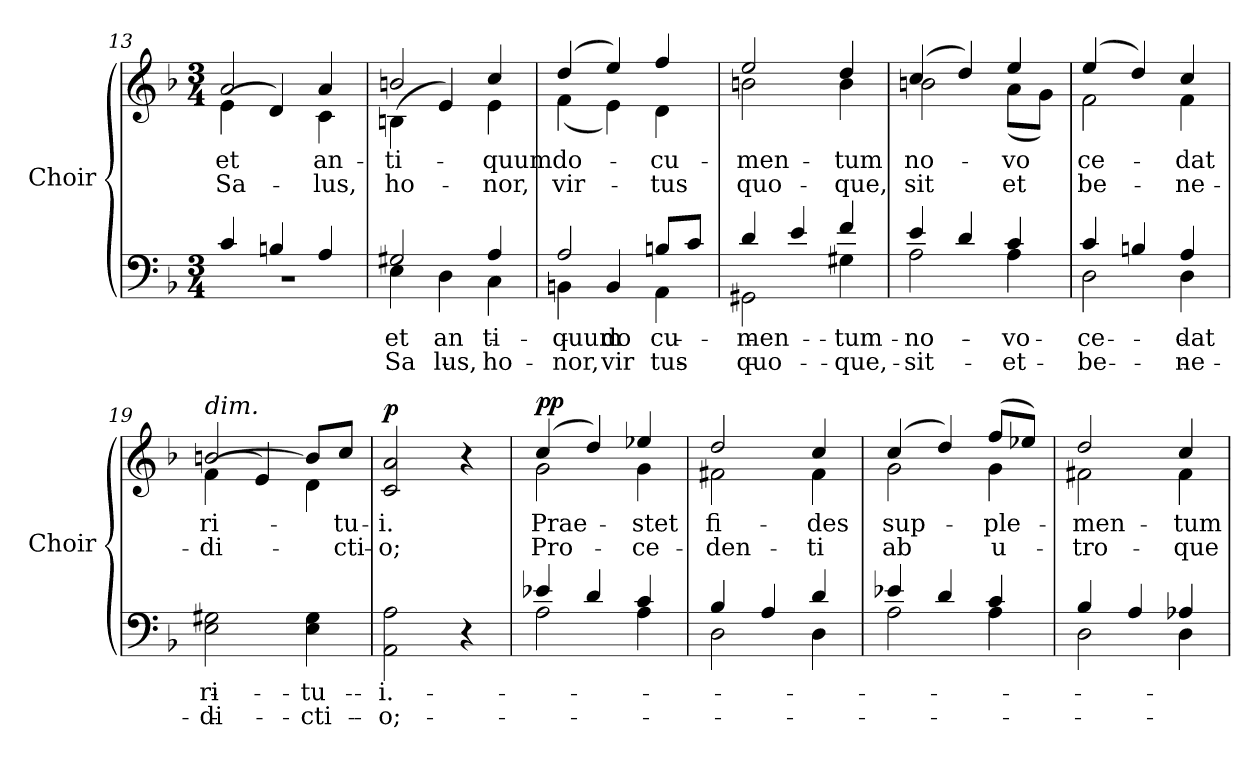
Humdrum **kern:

**kern	**text	**text	**kern	**text	**text	**dynam
*part1	*part1	*part1	*part1	*part1	*part1	*part1
*staff2	*staff2	*staff2	*staff1	*staff1	*staff1	*staff1/2
*I"Choir	*	*	*	*	*	*
*I'Choir	*	*	*	*	*	*
*clefF4	*	*	*clefG2	*	*	*
*k[b-]	*	*	*k[b-]	*	*	*
*F:	*	*	*F:	*	*	*
*M3/4	*	*	*M3/4	*	*	*
=13	=13	=13	=13	=13	=13	=13
*^	*	*	*	*	*	*
!	!LO:N:vis=1	!	!	!	!	!	!
!	!	!	!	!LO:TX:a:i:t=cresc. poco a poco	!	!	!
!	!	!	!	!	!LO:LY:b:color=#000000	!LO:LY:b:color=#000000	!
*	*	*	*	*^	*	*	*
4ci/	2.r	.	.	2ai/	(4ei\	et	Sa-	.
4Bni/	.	.	.	.	4di/)	.	.	.
!	!	!	!	!	!	!LO:LY:b:color=#000000	!LO:LY:b:color=#000000	!
4Ai/	.	.	.	4ai/	4ci\	an-	-lus,	.
=14	=14	=14	=14	=14	=14	=14	=14	=14
!	!	!LO:LY:b:color=#000000	!LO:LY:b:color=#000000	!	!	!	!	!
!	!	!	!	!	!	!LO:LY:b:color=#000000	!LO:LY:b:color=#000000	!
2G#Xi/	4Ei\	et	Sa-	2bni/	(4Bni\	-ti-	ho-	.
!	!	!LO:LY:b:color=#000000	!LO:LY:b:color=#000000	!	!	!	!	!
.	4Di\	an-	-lus,	.	4ei/)	.	.	.
!	!	!LO:LY:b:color=#000000	!LO:LY:b:color=#000000	!	!	!	!	!
!	!	!	!	!	!	!LO:LY:b:color=#000000	!LO:LY:b:color=#000000	!
4Ai/	4Ci\	-ti-	ho-	4cci/	4ei\	-quum	-nor,	.
=15	=15	=15	=15	=15	=15	=15	=15	=15
!	!	!LO:LY:b:color=#000000	!LO:LY:b:color=#000000	!	!	!	!	!
!	!	!	!	!	!	!LO:LY:b:color=#000000	!LO:LY:b:color=#000000	!
2Ai/	4BBni\	-quum	-nor,	(4ddi/	(4fi\	do-	vir-	.
!	!	!LO:LY:b:color=#000000	!LO:LY:b:color=#000000	!	!	!	!	!
.	4BBi/	do-	vir-	4eei/)	4ei\)	.	.	.
!	!	!LO:LY:b:color=#000000	!LO:LY:b:color=#000000	!	!	!	!	!
!	!	!	!	!	!	!LO:LY:b:color=#000000	!LO:LY:b:color=#000000	!
8Bni/L	4AAi\	-cu-	-tus	4ffi/	4di\	-cu-	-tus	.
8ci/J	.	.	.	.	.	.	.	.
=16	=16	=16	=16	=16	=16	=16	=16	=16
!	!	!LO:LY:b:color=#000000	!LO:LY:b:color=#000000	!	!	!	!	!
!	!	!	!	!	!	!LO:LY:b:color=#000000	!LO:LY:b:color=#000000	!
4di/	2GG#Xi\	-men-	quo-	2eei/	2bni\	-men-	quo-	.
4ei/	.	.	.	.	.	.	.	.
!	!	!LO:LY:b:color=#000000	!LO:LY:b:color=#000000	!	!	!	!	!
!	!	!	!	!	!	!LO:LY:b:color=#000000	!LO:LY:b:color=#000000	!
4fi/	4G#Xi\	-tum	-que,	4ddi/	4bi\	-tum	-que,	.
=17	=17	=17	=17	=17	=17	=17	=17	=17
!	!	!LO:LY:b:color=#000000	!LO:LY:b:color=#000000	!	!	!	!	!
!	!	!	!	!	!	!LO:LY:b:color=#000000	!LO:LY:b:color=#000000	!
4ei/	2Ai\	no-	sit	(4cci/	2bni\	no-	sit	.
4di/	.	.	.	4ddi/)	.	.	.	.
!	!	!LO:LY:b:color=#000000	!LO:LY:b:color=#000000	!	!	!	!	!
!	!	!	!	!	!	!LO:LY:b:color=#000000	!LO:LY:b:color=#000000	!
4ci/	4Ai\	-vo	et	4eei/	(8ai\L	-vo	et	.
.	.	.	.	.	8gi\J)	.	.	.
!!LO:LB:g=z	!!
=18	=18	=18	=18	=18	=18	=18	=18	=18
!	!	!LO:LY:b:color=#000000	!LO:LY:b:color=#000000	!	!	!	!	!
!	!	!	!	!	!	!LO:LY:b:color=#000000	!LO:LY:b:color=#000000	!
4ci/	2Di\	ce-	be-	(4eei/	2fi\	ce-	be-	.
4Bni/	.	.	.	4ddi/)	.	.	.	.
!	!	!LO:LY:b:color=#000000	!LO:LY:b:color=#000000	!	!	!	!	!
!	!	!	!	!	!	!LO:LY:b:color=#000000	!LO:LY:b:color=#000000	!
4Ai/	4Di\	-dat	-ne-	4cci/	4fi\	-dat	-ne-	.
*v	*v	*	*	*	*	*	*	*
=19	=19	=19	=19	=19	=19	=19	=19
*^	*	*	*	*	*	*	*
!	!	!LO:LY:b:color=#000000	!LO:LY:b:color=#000000	!	!	!	!	!
*v	*v	*	*	*	*	*	*	*
*^	*	*	*	*	*	*	*
!	!	!	!	!LO:TX:a:i:t=dim.	!	!	!	!
!	!	!	!	!	!	!LO:LY:b:color=#000000	!LO:LY:b:color=#000000	!
*v	*v	*	*	*	*	*	*	*
2Ei\ 2G#Xi	ri-	-di-	[>2bni/	(4fi\	ri-	-di-	.
.	.	.	.	4ei/)	.	.	.
!	!LO:LY:b:color=#000000	!LO:LY:b:color=#000000	!	!	!	!	!
4Ei\ 4G#i	-tu-	-cti-	8bi/L]	4di\	.	.	.
!	!	!	!	!	!LO:LY:b:color=#000000	!LO:LY:b:color=#000000	!
.	.	.	8cci/J	.	-tu-	-cti-	.
*	*	*	*v	*v	*	*	*
=20	=20	=20	=20	=20	=20	=20
!	!LO:LY:b:color=#000000	!LO:LY:b:color=#000000	!	!	!	!
!	!	!	!	!LO:LY:b:color=#000000	!LO:LY:b:color=#000000	!
2AAi\ 2Ai	-i.	-o;	2ci/ 2ai	-i.	-o;	p
4r	.	.	4r	.	.	.
=21	=21	=21	=21	=21	=21	=21
*^	*	*	*	*	*	*
!	!	!	!	!	!LO:LY:b:color=#000000	!LO:LY:b:color=#000000	!
*	*	*	*	*^	*	*	*
4e-Xi/	2Ai\	.	.	(4cci/	2gi\	Prae-	Pro-	pp
4di/	.	.	.	4ddi/)	.	.	.	.
!	!	!	!	!	!	!LO:LY:b:color=#000000	!LO:LY:b:color=#000000	!
4ci/	4Ai\	.	.	4ee-Xi/	4gi\	-stet	-ce-	.
=22	=22	=22	=22	=22	=22	=22	=22	=22
!	!	!	!	!	!	!LO:LY:b:color=#000000	!LO:LY:b:color=#000000	!
4B-i/	2Di\	.	.	2ddi/	2f#Xi\	fi-	-den-	.
4Ai/	.	.	.	.	.	.	.	.
!	!	!	!	!	!	!LO:LY:b:color=#000000	!LO:LY:b:color=#000000	!
4di/	4Di\	.	.	4cci/	4f#i\	-des	-ti	.
=23	=23	=23	=23	=23	=23	=23	=23	=23
!	!	!	!	!	!	!LO:LY:b:color=#000000	!LO:LY:b:color=#000000	!
4e-Xi/	2Ai\	.	.	(4cci/	2gi\	sup-	ab	.
4di/	.	.	.	4ddi/)	.	.	.	.
!	!	!	!	!	!	!LO:LY:b:color=#000000	!LO:LY:b:color=#000000	!
4ci/	4Ai\	.	.	(8ffi/L	4gi\	-ple-	u-	.
.	.	.	.	8ee-Xi/J)	.	.	.	.
=24	=24	=24	=24	=24	=24	=24	=24	=24
!	!	!	!	!	!	!LO:LY:b:color=#000000	!LO:LY:b:color=#000000	!
4B-i/	2Di\	.	.	2ddi/	2f#Xi\	-men-	-tro-	.
4Ai/	.	.	.	.	.	.	.	.
!	!	!	!	!	!	!LO:LY:b:color=#000000	!LO:LY:b:color=#000000	!
4A-Xi/	4Di\	.	.	4cci/	4f#i\	-tum	-que	.
*v	*v	*	*	*	*	*	*	*
*	*	*	*v	*v	*	*	*
=	=	=	=	=	=	=
*-	*-	*-	*-	*-	*-	*-
